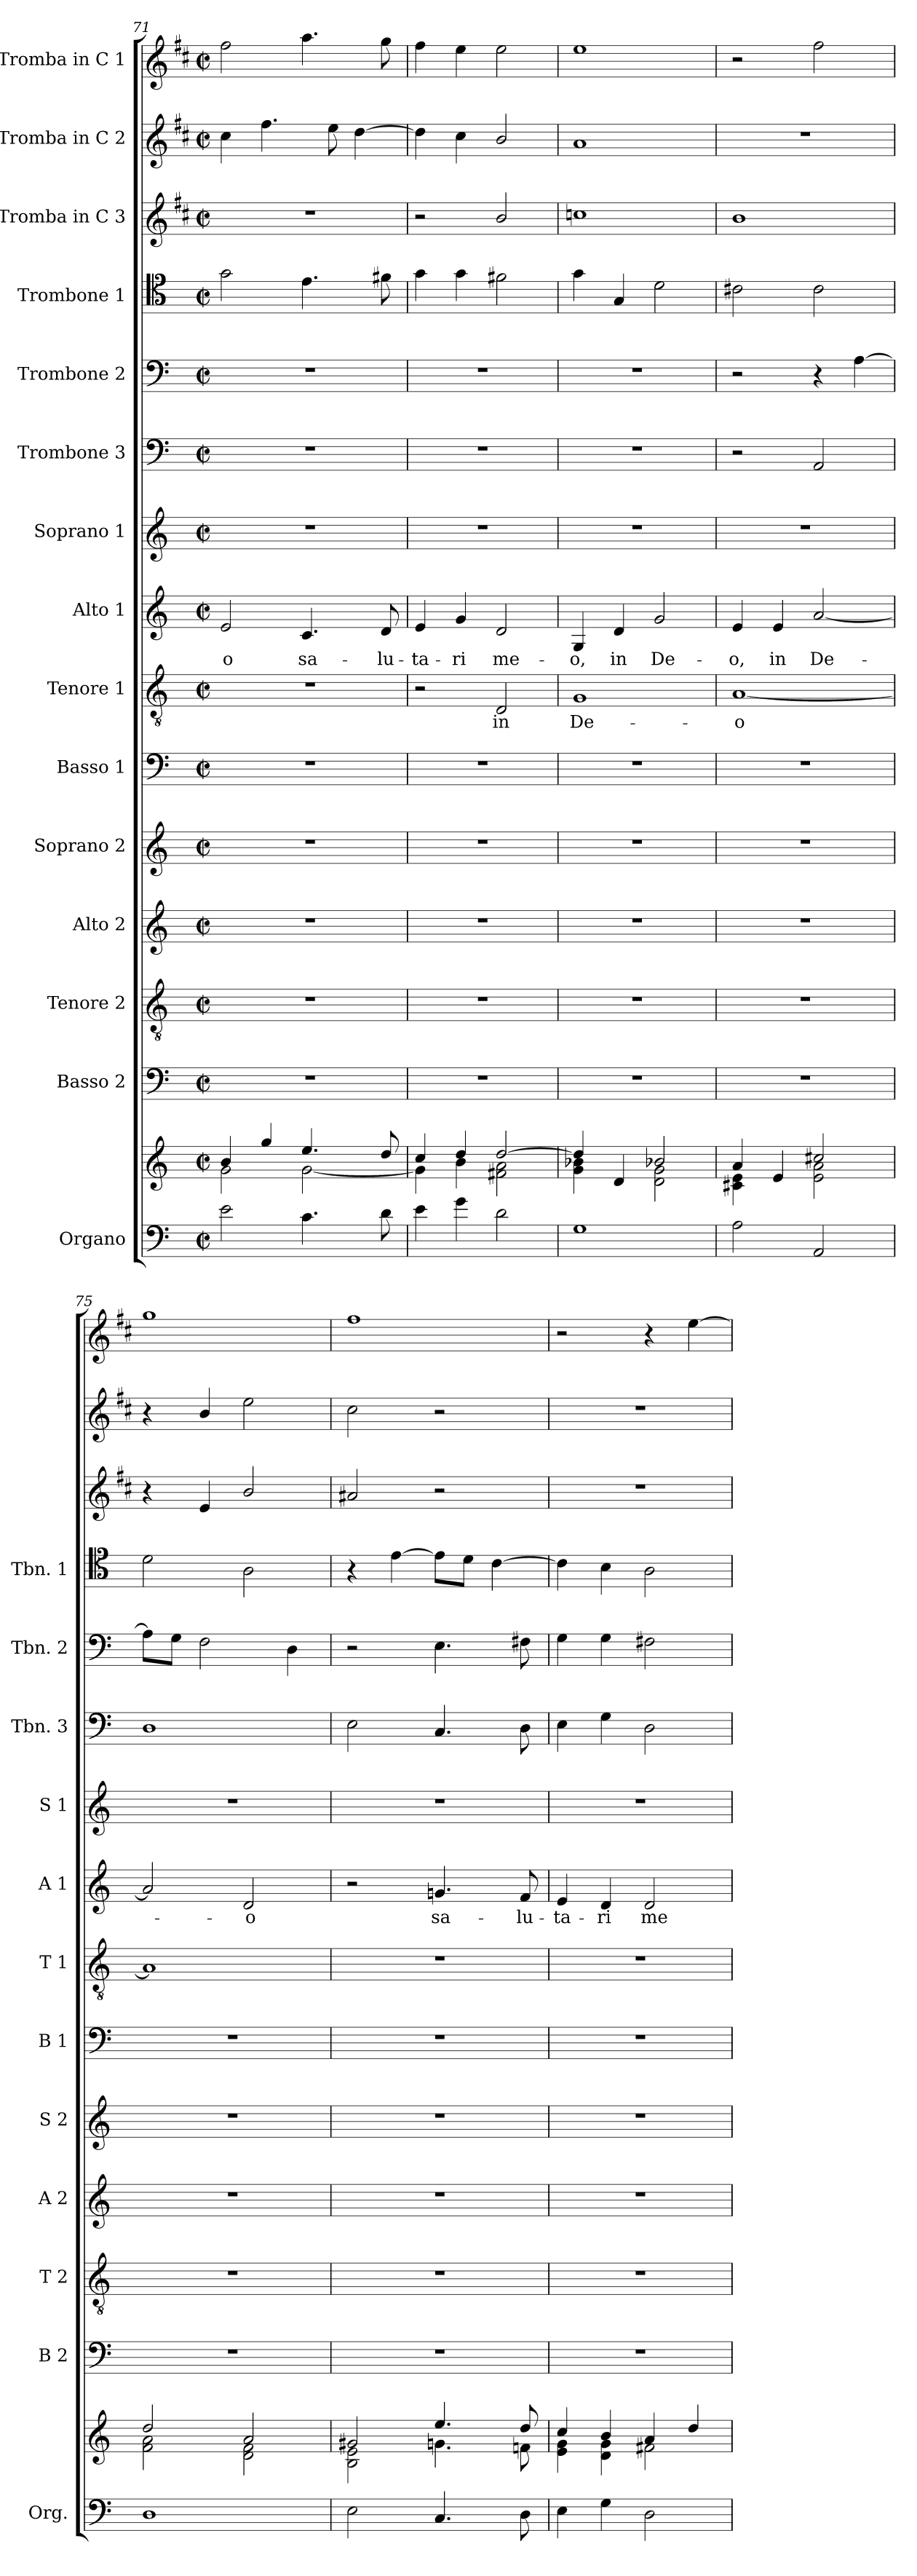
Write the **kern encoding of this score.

**kern	**kern	**kern	**kern	**kern	**kern	**kern	**kern	**text	**kern	**text	**kern	**kern	**kern	**kern	**kern	**kern	**kern
*part15	*part15	*part14	*part13	*part12	*part11	*part10	*part9	*part9	*part8	*part8	*part7	*part6	*part5	*part4	*part3	*part2	*part1
*staff16	*staff15	*staff14	*staff13	*staff12	*staff11	*staff10	*staff9	*staff9	*staff8	*staff8	*staff7	*staff6	*staff5	*staff4	*staff3	*staff2	*staff1
*I"Organo	*	*I"Basso 2	*I"Tenore 2	*I"Alto 2	*I"Soprano 2	*I"Basso 1	*I"Tenore 1	*	*I"Alto 1	*	*I"Soprano 1	*I"Trombone 3	*I"Trombone 2	*I"Trombone 1	*I"Tromba in C 3	*I"Tromba in C 2	*I"Tromba in C 1
*I'Org.	*	*I'B 2	*I'T 2	*I'A 2	*I'S 2	*I'B 1	*I'T 1	*	*I'A 1	*	*I'S 1	*I'Tbn. 3	*I'Tbn. 2	*I'Tbn. 1	*	*	*
*clefF4	*clefG2	*clefF4	*clefGv2	*clefG2	*clefG2	*clefF4	*clefGv2	*	*clefG2	*	*clefG2	*clefF4	*clefF4	*clefC4	*clefG2	*clefG2	*clefG2
*	*	*	*	*	*	*	*	*	*	*	*	*	*	*	*ITrd1c2	*ITrd1c2	*ITrd1c2
*k[]	*k[]	*k[]	*k[]	*k[]	*k[]	*k[]	*k[]	*	*k[]	*	*k[]	*k[]	*k[]	*k[]	*k[]	*k[]	*k[]
*a:	*a:	*a:	*a:	*a:	*a:	*a:	*a:	*	*a:	*	*a:	*a:	*a:	*a:	*a:	*a:	*a:
*M2/2	*M2/2	*M2/2	*M2/2	*M2/2	*M2/2	*M2/2	*M2/2	*	*M2/2	*	*M2/2	*M2/2	*M2/2	*M2/2	*M2/2	*M2/2	*M2/2
*met(c|)	*met(c|)	*met(c|)	*met(c|)	*met(c|)	*met(c|)	*met(c|)	*met(c|)	*	*met(c|)	*	*met(c|)	*met(c|)	*met(c|)	*met(c|)	*met(c|)	*met(c|)	*met(c|)
=71	=71	=71	=71	=71	=71	=71	=71	=71	=71	=71	=71	=71	=71	=71	=71	=71	=71
*	*^	*	*	*	*	*	*	*	*	*	*	*	*	*	*	*	*
2e\	4b/	2g\	1r	1r	1r	1r	1r	1r	.	2e/	-o	1r	1r	1r	2g\	1r	4b\	2ee\
.	4gg/	.	.	.	.	.	.	.	.	.	.	.	.	.	.	.	4.ee\	.
4.c\	4.ee/	[<2g\	.	.	.	.	.	.	.	4.c/	sa-	.	.	.	4.e\	.	.	4.gg\
.	.	.	.	.	.	.	.	.	.	.	.	.	.	.	.	.	8dd\	.
.	.	.	.	.	.	.	.	.	.	.	.	.	.	.	.	.	[4cc\	.
8d\	8dd/	.	.	.	.	.	.	.	.	8d/	-lu-	.	.	.	8f#X\	.	.	8ff\
=72	=72	=72	=72	=72	=72	=72	=72	=72	=72	=72	=72	=72	=72	=72	=72	=72	=72	=72
4e\	4cc/	4g\]	1r	1r	1r	1r	1r	2r	.	4e/	-ta-	1r	1r	1r	4g\	2r	4cc\]	4ee\
4g\	4dd/	4b\	.	.	.	.	.	.	.	4g/	-ri	.	.	.	4g\	.	4b\	4dd\
2d\	[>2dd/	2f#X\ 2a\	.	.	.	.	.	2D/	in	2d/	me-	.	.	.	2f#X\	2a/	2a/	2dd\
!!LO:PB:g=z
=73	=73	=73	=73	=73	=73	=73	=73	=73	=73	=73	=73	=73	=73	=73	=73	=73	=73	=73
1G	4dd/]	4g\ 4b-X\	1r	1r	1r	1r	1r	1G	De-	4G/	-o,	1r	1r	1r	4g\	1b-X	1g	1dd
.	4d/	4ryy	.	.	.	.	.	.	.	4d/	in	.	.	.	4G/	.	.	.
.	2b-X/	2d\ 2g\	.	.	.	.	.	.	.	2g/	De-	.	.	.	2d\	.	.	.
=74	=74	=74	=74	=74	=74	=74	=74	=74	=74	=74	=74	=74	=74	=74	=74	=74	=74	=74
2A\	4a/	4c#X\ 4e\	1r	1r	1r	1r	1r	[1A	-o	4e/	-o,	1r	2r	2r	2c#X\	1a	1r	2r
.	4e/	4ryy	.	.	.	.	.	.	.	4e/	in	.	.	.	.	.	.	.
2AA/	2cc#X/	2e\ 2a\	.	.	.	.	.	.	.	[2a/	De-	.	2AA/	4r	2c#\	.	.	2ee\
.	.	.	.	.	.	.	.	.	.	.	.	.	.	[4A\	.	.	.	.
=75	=75	=75	=75	=75	=75	=75	=75	=75	=75	=75	=75	=75	=75	=75	=75	=75	=75	=75
1D	2dd/	2f\ 2a\	1r	1r	1r	1r	1r	1A]	.	2a/]	.	1r	1D	8A\L]	2d\	4r	4r	1ff
.	.	.	.	.	.	.	.	.	.	.	.	.	.	8G\J	.	.	.	.
.	.	.	.	.	.	.	.	.	.	.	.	.	.	2F\	.	4d/	4a/	.
.	2a/	2d\ 2f\	.	.	.	.	.	.	.	2d/	-o	.	.	.	2A\	2a/	2dd\	.
.	.	.	.	.	.	.	.	.	.	.	.	.	.	4D\	.	.	.	.
=76	=76	=76	=76	=76	=76	=76	=76	=76	=76	=76	=76	=76	=76	=76	=76	=76	=76	=76
2E\	2g#X/	2B\ 2e\	1r	1r	1r	1r	1r	1r	.	2r	.	1r	2E\	2r	4r	2g#X/	2b\	1ee
.	.	.	.	.	.	.	.	.	.	.	.	.	.	.	[4e\	.	.	.
4.C/	4.ee/	4.g\	.	.	.	.	.	.	.	4.gn/	sa-	.	4.C/	4.E\	8e\L]	2r	2r	.
.	.	.	.	.	.	.	.	.	.	.	.	.	.	.	8d\J	.	.	.
.	.	.	.	.	.	.	.	.	.	.	.	.	.	.	[4c\	.	.	.
8D\	8dd/	8fn\	.	.	.	.	.	.	.	8f/	-lu-	.	8D\	8F#X\	.	.	.	.
=77	=77	=77	=77	=77	=77	=77	=77	=77	=77	=77	=77	=77	=77	=77	=77	=77	=77	=77
4E\	4cc/	4e\ 4g\	1r	1r	1r	1r	1r	1r	.	4e/	-ta-	1r	4E\	4G\	4c\]	1r	1r	2r
4G\	4b/	4d\ 4g\	.	.	.	.	.	.	.	4d/	-ri	.	4G\	4G\	4B\	.	.	.
2D\	4a/	2f#X\	.	.	.	.	.	.	.	2d/	me-	.	2D\	2F#X\	2A\	.	.	4r
.	4dd/	.	.	.	.	.	.	.	.	.	.	.	.	.	.	.	.	[4dd\
*	*v	*v	*	*	*	*	*	*	*	*	*	*	*	*	*	*	*	*
=	=	=	=	=	=	=	=	=	=	=	=	=	=	=	=	=	=
*-	*-	*-	*-	*-	*-	*-	*-	*-	*-	*-	*-	*-	*-	*-	*-	*-	*-
